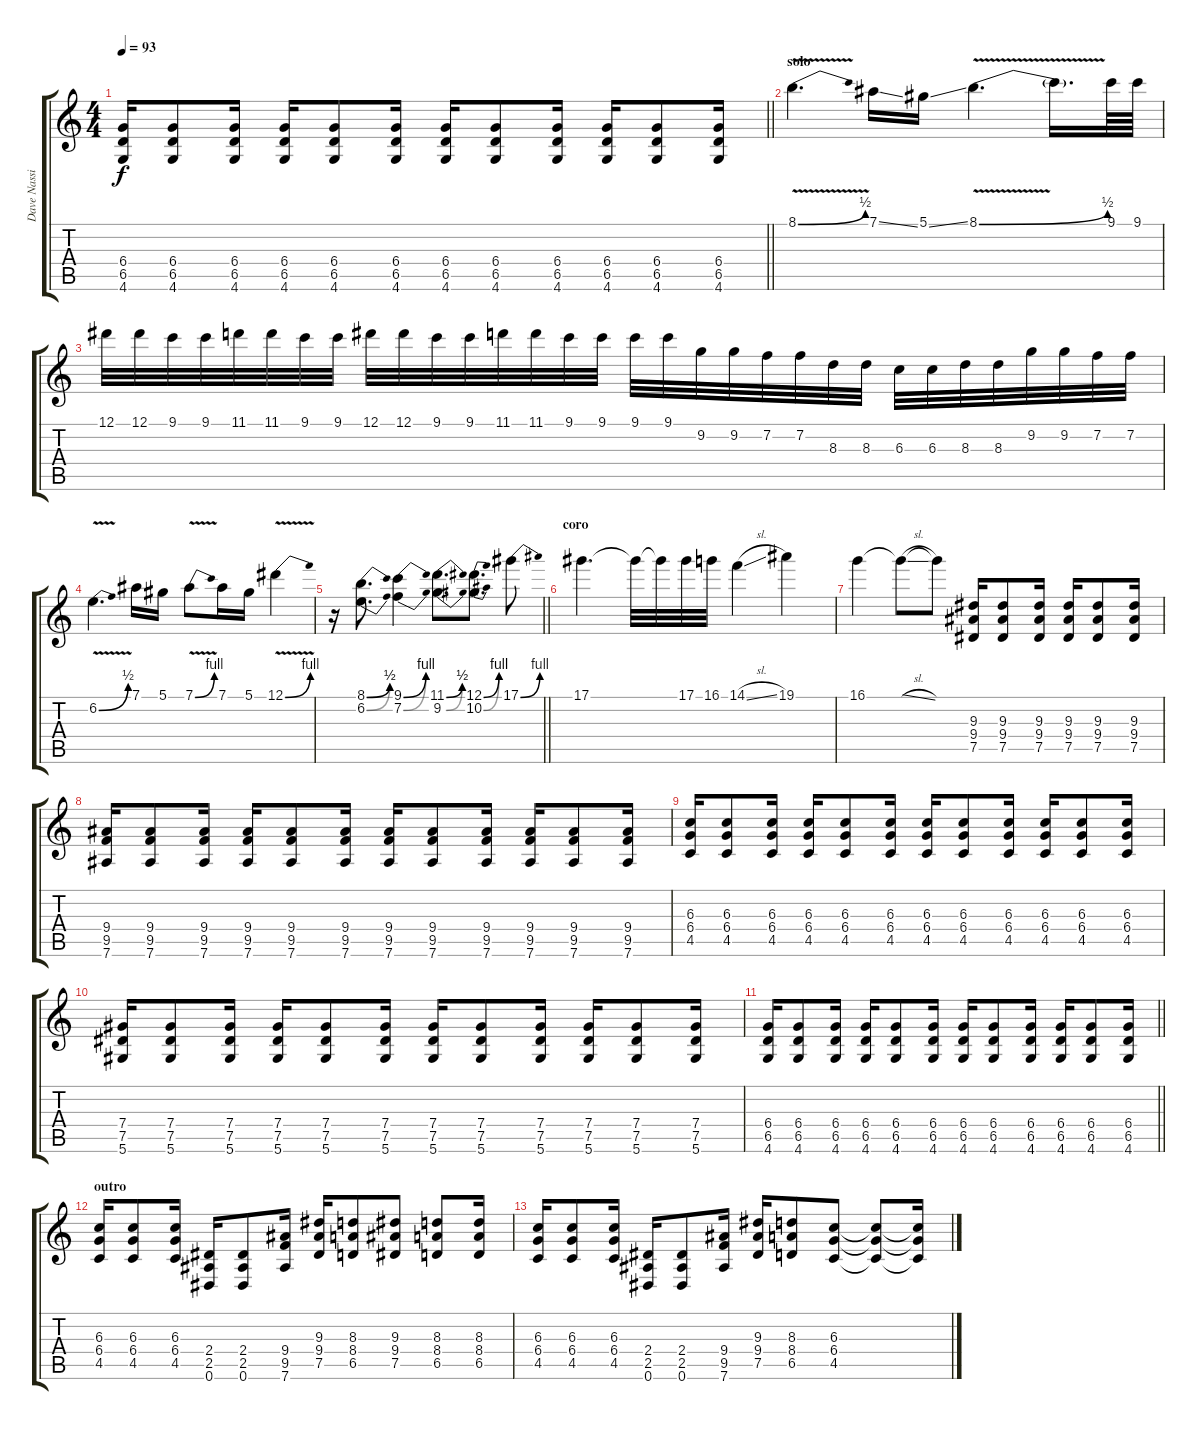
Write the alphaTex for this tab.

\track ("Dave Nassie (Solo Guitar)" "Dave Nassi") {instrument distortionguitar}
\staff {score tabs}
\tuning (Eb4 Bb3 Gb3 Db3 Ab2 Eb2) {hide}
\ts (4 4)
\tempo 93
\clef g2
\barLineRight lightlight
\ks c
(6.4 6.5 4.6).16{dy f} (6.4 6.5 4.6).8 (6.4 6.5 4.6).16 (6.4 6.5 4.6).16 (6.4 6.5 4.6).8 (6.4 6.5 4.6).16 (6.4 6.5 4.6).16 (6.4 6.5 4.6).8 (6.4 6.5 4.6).16 (6.4 6.5 4.6).16 (6.4 6.5 4.6).8 (6.4 6.5 4.6).16 |
\section ("" "solo")
8.1{be (bend 0 0 60 2) v}.4{d volume 16} 7.1{ss}.16 5.1{ss}.16 8.1{be (bend 0 0 60 2) v}.4{d} 8.1{t}.16{d} 9.1.64 9.1.64 |
12.1.32 12.1.32 9.1.32 9.1.32 11.1.32 11.1.32 9.1.32 9.1.32 12.1.32 12.1.32 9.1.32 9.1.32 11.1.32 11.1.32 9.1.32 9.1.32 9.1.32 9.1.32 9.2.32 9.2.32 7.2.32 7.2.32 8.3.32 8.3.32 6.3.32 6.3.32 8.3.32 8.3.32 9.2.32 9.2.32 7.2.32 7.2.32 |
6.2{be (bend 0 0 60 2) v}.4{d} 7.1.16 5.1.16 7.1{be (bend 0 0 60 4) v}.8 7.1.16 5.1.16 12.1{be (bend 0 0 60 4) v}.4 |
\barLineRight lightlight
r.16 (8.1{be (bend 0 0 60 2)} 6.2{be (bend 0 0 60 2)}).8{d} (9.1{be (bend 0 0 60 4)} 7.2{be (bend 0 0 60 4)}).4 (11.1{be (bend 0 0 60 2)} 9.2{be (bend 0 0 60 2)}).8{d} (12.1{be (bend 0 0 60 4)} 10.2{be (bend 0 0 60 4)}).8{d} 17.1{be (bend 0 0 60 4)}.8 |
\section ("" "coro")
17.1.4{d} 17.1{t}.32 17.1{t}.32 17.1.32 16.1.32 14.1{sl}.4 19.1.4 |
16.1.4 16.1{sl t}.8{volume 10} 16.1{t}.8 (9.3 9.4 7.5).16{volume 12} (9.3 9.4 7.5).8 (9.3 9.4 7.5).16 (9.3 9.4 7.5).16 (9.3 9.4 7.5).8 (9.3 9.4 7.5).16 |
(9.4 9.5 7.6).16 (9.4 9.5 7.6).8 (9.4 9.5 7.6).16 (9.4 9.5 7.6).16 (9.4 9.5 7.6).8 (9.4 9.5 7.6).16 (9.4 9.5 7.6).16 (9.4 9.5 7.6).8 (9.4 9.5 7.6).16 (9.4 9.5 7.6).16 (9.4 9.5 7.6).8 (9.4 9.5 7.6).16 |
(6.3 6.4 4.5).16 (6.3 6.4 4.5).8 (6.3 6.4 4.5).16 (6.3 6.4 4.5).16 (6.3 6.4 4.5).8 (6.3 6.4 4.5).16 (6.3 6.4 4.5).16 (6.3 6.4 4.5).8 (6.3 6.4 4.5).16 (6.3 6.4 4.5).16 (6.3 6.4 4.5).8 (6.3 6.4 4.5).16 |
(7.4 7.5 5.6).16 (7.4 7.5 5.6).8 (7.4 7.5 5.6).16 (7.4 7.5 5.6).16 (7.4 7.5 5.6).8 (7.4 7.5 5.6).16 (7.4 7.5 5.6).16 (7.4 7.5 5.6).8 (7.4 7.5 5.6).16 (7.4 7.5 5.6).16 (7.4 7.5 5.6).8 (7.4 7.5 5.6).16 |
\barLineRight lightlight
(6.4 6.5 4.6).16 (6.4 6.5 4.6).8 (6.4 6.5 4.6).16 (6.4 6.5 4.6).16 (6.4 6.5 4.6).8 (6.4 6.5 4.6).16 (6.4 6.5 4.6).16 (6.4 6.5 4.6).8 (6.4 6.5 4.6).16 (6.4 6.5 4.6).16 (6.4 6.5 4.6).8 (6.4 6.5 4.6).16 |
\section ("" "outro")
(6.3 6.4 4.5).16 (6.3 6.4 4.5).8 (6.3 6.4 4.5).16 (2.4 2.5 0.6).16 (2.4 2.5 0.6).8 (9.4 9.5 7.6).16 (9.3 9.4 7.5).16 (8.3 8.4 6.5).8 (9.3 9.4 7.5).8 (8.3 8.4 6.5).8 (8.3 8.4 6.5).16 |
(6.3 6.4 4.5).16 (6.3 6.4 4.5).8 (6.3 6.4 4.5).16 (2.4 2.5 0.6).16 (2.4 2.5 0.6).8 (9.4 9.5 7.6).16 (9.3 9.4 7.5).16 (8.3 8.4 6.5).8 (6.3 6.4 4.5).8 (6.3{t} 6.4{t} 4.5{t}).8 (6.3{t} 6.4{t} 4.5{t}).16
